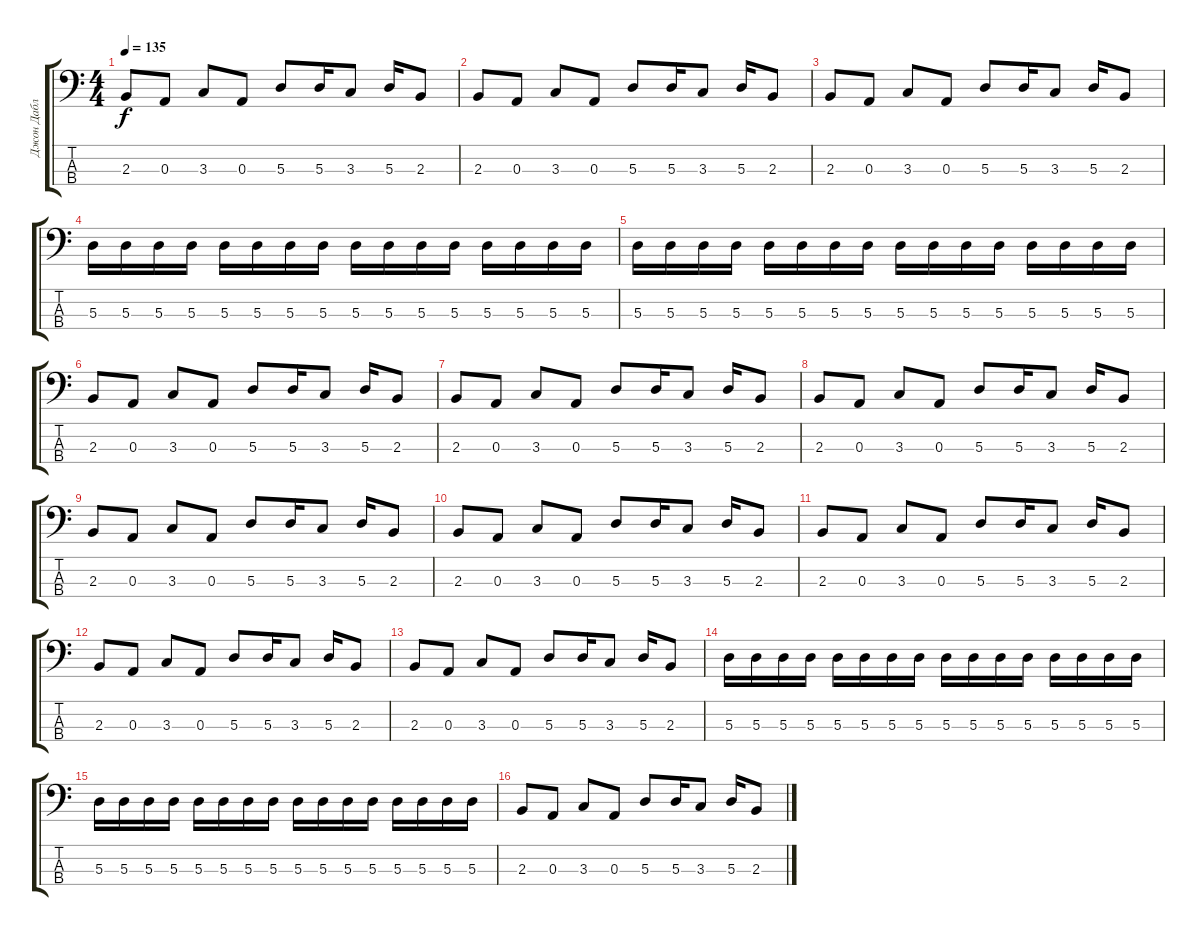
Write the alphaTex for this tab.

\track ("Джон Дабл" "Джон Дабл") {instrument electricbassfinger}
\staff {score tabs}
\tuning (G2 D2 A1 E1) {hide}
\ts (4 4)
\tempo 135
\clef f4
\ks c
2.3.8{dy f} 0.3.8 3.3.8 0.3.8 5.3.8 5.3.16 3.3.8 5.3.16 2.3.8 |
2.3.8 0.3.8 3.3.8 0.3.8 5.3.8 5.3.16 3.3.8 5.3.16 2.3.8 |
2.3.8 0.3.8 3.3.8 0.3.8 5.3.8 5.3.16 3.3.8 5.3.16 2.3.8 |
5.3.16 5.3.16 5.3.16 5.3.16 5.3.16 5.3.16 5.3.16 5.3.16 5.3.16 5.3.16 5.3.16 5.3.16 5.3.16 5.3.16 5.3.16 5.3.16 |
5.3.16 5.3.16 5.3.16 5.3.16 5.3.16 5.3.16 5.3.16 5.3.16 5.3.16 5.3.16 5.3.16 5.3.16 5.3.16 5.3.16 5.3.16 5.3.16 |
2.3.8 0.3.8 3.3.8 0.3.8 5.3.8 5.3.16 3.3.8 5.3.16 2.3.8 |
2.3.8 0.3.8 3.3.8 0.3.8 5.3.8 5.3.16 3.3.8 5.3.16 2.3.8 |
2.3.8 0.3.8 3.3.8 0.3.8 5.3.8 5.3.16 3.3.8 5.3.16 2.3.8 |
2.3.8 0.3.8 3.3.8 0.3.8 5.3.8 5.3.16 3.3.8 5.3.16 2.3.8 |
2.3.8 0.3.8 3.3.8 0.3.8 5.3.8 5.3.16 3.3.8 5.3.16 2.3.8 |
2.3.8 0.3.8 3.3.8 0.3.8 5.3.8 5.3.16 3.3.8 5.3.16 2.3.8 |
2.3.8 0.3.8 3.3.8 0.3.8 5.3.8 5.3.16 3.3.8 5.3.16 2.3.8 |
2.3.8 0.3.8 3.3.8 0.3.8 5.3.8 5.3.16 3.3.8 5.3.16 2.3.8 |
5.3.16 5.3.16 5.3.16 5.3.16 5.3.16 5.3.16 5.3.16 5.3.16 5.3.16 5.3.16 5.3.16 5.3.16 5.3.16 5.3.16 5.3.16 5.3.16 |
5.3.16 5.3.16 5.3.16 5.3.16 5.3.16 5.3.16 5.3.16 5.3.16 5.3.16 5.3.16 5.3.16 5.3.16 5.3.16 5.3.16 5.3.16 5.3.16 |
2.3.8 0.3.8 3.3.8 0.3.8 5.3.8 5.3.16 3.3.8 5.3.16 2.3.8
